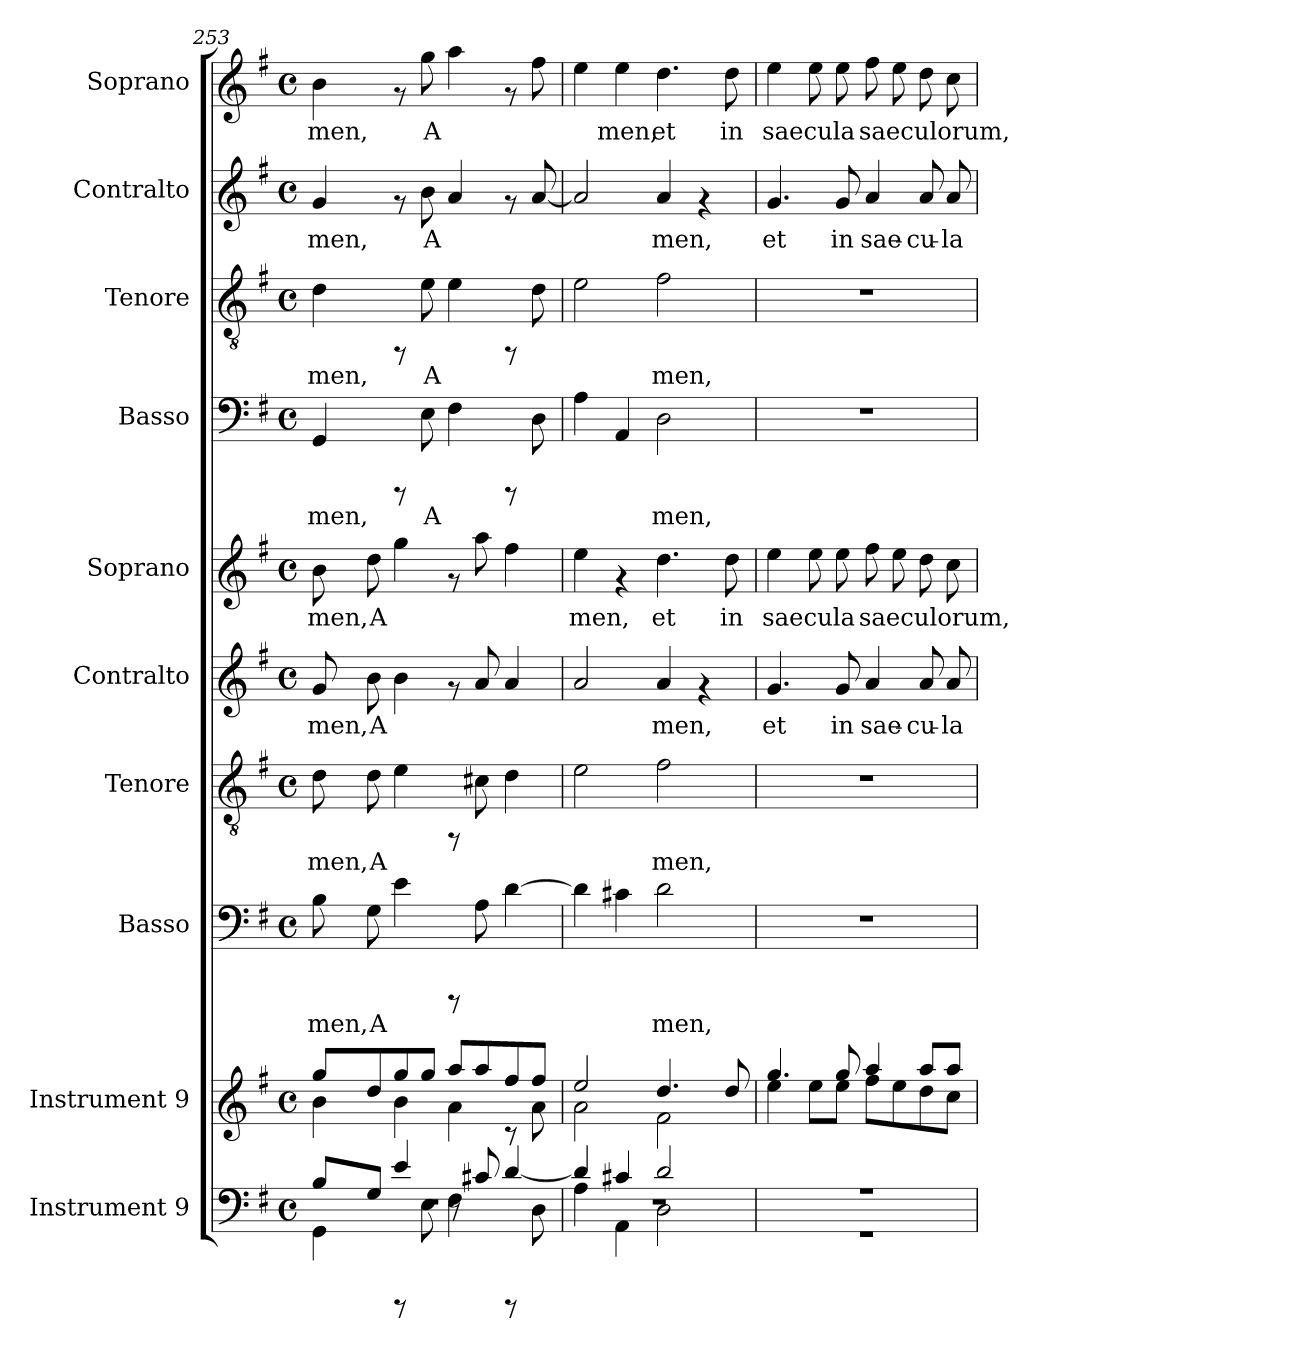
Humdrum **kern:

**kern	**kern	**kern	**text	**kern	**text	**kern	**text	**kern	**text	**kern	**text	**kern	**text	**kern	**text	**kern	**text
*part10	*part9	*part8	*part8	*part7	*part7	*part6	*part6	*part5	*part5	*part4	*part4	*part3	*part3	*part2	*part2	*part1	*part1
*staff10	*staff9	*staff8	*staff8	*staff7	*staff7	*staff6	*staff6	*staff5	*staff5	*staff4	*staff4	*staff3	*staff3	*staff2	*staff2	*staff1	*staff1
*I"Instrument 9	*I"Instrument 9	*I"Basso	*	*I"Tenore	*	*I"Contralto	*	*I"Soprano	*	*I"Basso	*	*I"Tenore	*	*I"Contralto	*	*I"Soprano	*
*	*	*	*	*	*	*	*	*	*	*I'Basso	*	*	*	*I'Contralto	*	*	*
*clefF4	*clefG2	*clefF4	*	*clefGv2	*	*clefG2	*	*clefG2	*	*clefF4	*	*clefGv2	*	*clefG2	*	*clefG2	*
*k[f#]	*k[f#]	*k[f#]	*	*k[f#]	*	*k[f#]	*	*k[f#]	*	*k[f#]	*	*k[f#]	*	*k[f#]	*	*k[f#]	*
*G:	*G:	*G:	*	*G:	*	*G:	*	*G:	*	*G:	*	*G:	*	*G:	*	*G:	*
*M4/4	*M4/4	*M4/4	*	*M4/4	*	*M4/4	*	*M4/4	*	*M4/4	*	*M4/4	*	*M4/4	*	*M4/4	*
*met(c)	*met(c)	*met(c)	*	*met(c)	*	*met(c)	*	*met(c)	*	*met(c)	*	*met(c)	*	*met(c)	*	*met(c)	*
=253	=253	=253	=253	=253	=253	=253	=253	=253	=253	=253	=253	=253	=253	=253	=253	=253	=253
*^	*^	*	*	*	*	*	*	*	*	*	*	*	*	*	*	*	*
*	*^	*	*	*	*	*	*	*	*	*	*	*	*	*	*	*	*	*	*
!	!	!	!	!	!	!LO:LY:b:cj	!	!LO:LY:b:cj	!	!LO:LY:b:cj	!	!LO:LY:b:cj	!	!LO:LY:b:cj	!	!LO:LY:b:cj	!	!LO:LY:b:cj	!	!LO:LY:b:cj
1r	8B/L	4GG\	8gg/L	4b\	8B\	-men,	8d\	-men,	8g/	-men,	8b\	-men,	4GG/	-men,	4d\	-men,	4g/	-men,	4b\	-men,
!	!	!	!	!	!	!LO:LY:b:cj	!	!LO:LY:b:cj	!	!LO:LY:b:cj	!	!LO:LY:b:cj	!	!	!	!	!	!	!	!
.	8G/J	.	8dd/	.	8G\	A-	8d\	A-	8b\	A-	8dd\	A-	.	.	.	.	.	.	.	.
!	!	!	!	!	!	!LO:LY:b:cj	!	!LO:LY:b:cj	!	!LO:LY:b:cj	!	!LO:LY:b:cj	!	!	!	!	!	!	!	!
.	4e/	8rFFFF	8gg/	4b\	4e\	--	4e\	--	4b\	--	4gg\	--	8rCCC	.	8rFF	.	8rf	.	8rf	.
!	!	!	!	!	!	!	!	!	!	!	!	!	!	!LO:LY:b:cj	!	!LO:LY:b:cj	!	!LO:LY:b:cj	!	!LO:LY:b:cj
.	.	8E\	8gg/J	.	.	.	.	.	.	.	.	.	8E\	A-	8e\	A-	8b\	A-	8gg\	A-
!	!	!	!	!	!	!	!	!	!	!	!	!	!	!LO:LY:b:cj	!	!LO:LY:b:cj	!	!LO:LY:b:cj	!	!LO:LY:b:cj
.	8r	4F#\	8aa/L	4a\	8rCCC	.	8rFF	.	8rf	.	8rf	.	4F#\	--	4e\	--	4a/	--	4aa\	--
!	!	!	!	!	!	!LO:LY:b:cj	!	!LO:LY:b:cj	!	!LO:LY:b:cj	!	!LO:LY:b:cj	!	!	!	!	!	!	!	!
.	8c#X/	.	8aa/	.	8A\	--	8c#X\	--	8a/	--	8aa\	--	.	.	.	.	.	.	.	.
!	!	!	!	!	!	!LO:LY:b:cj	!	!LO:LY:b:cj	!	!LO:LY:b:cj	!	!LO:LY:b:cj	!	!	!	!	!	!	!	!
.	[>4d/	8rFFFF	8ff#/	8rB	[>4d\	--	4d\	--	4a/	--	4ff#\	--	8rCCC	.	8rFF	.	8rf	.	8rf	.
!	!	!	!	!	!	!	!	!	!	!	!	!	!	!LO:LY:b:cj	!	!LO:LY:b:cj	!	!LO:LY:b:cj	!	!LO:LY:b:cj
.	.	8D\	8ff#/J	8a\	.	.	.	.	.	.	.	.	8D\	--	8d\	--	[<8a/	--	8ff#\	--
!!LO:PB:g=z
=254	=254	=254	=254	=254	=254	=254	=254	=254	=254	=254	=254	=254	=254	=254	=254	=254	=254	=254	=254	=254
!	!	!	!	!	!	!LO:LY:b:cj	!	!LO:LY:b:cj	!	!LO:LY:b:cj	!	!LO:LY:b:cj	!	!LO:LY:b:cj	!	!LO:LY:b:cj	!	!LO:LY:b:cj	!	!LO:LY:b:cj
1r	4d/]	4A\	2ee/	2a\	4d\]	--	2e\	--	2a/	--	4ee\	-men,	4A\	--	2e\	--	2a/]	--	4ee\	--
!	!	!	!	!	!	!LO:LY:b:cj	!	!	!	!	!	!	!	!LO:LY:b:cj	!	!	!	!	!	!LO:LY:b:cj
.	4c#X/	4AA\	.	.	4c#X\	--	.	.	.	.	4rf	.	4AA/	--	.	.	.	.	4ee\	-men,
!	!	!	!	!	!	!LO:LY:b:cj	!	!LO:LY:b:cj	!	!LO:LY:b:cj	!	!LO:LY:b:cj	!	!LO:LY:b:cj	!	!LO:LY:b:cj	!	!LO:LY:b:cj	!	!LO:LY:b:cj
.	2d/	2D\	4.dd/	2f#\	2d\	-men,	2f#\	-men,	4a/	-men,	4.dd\	et	2D\	-men,	2f#\	-men,	4a/	-men,	4.dd\	et
.	.	.	.	.	.	.	.	.	4rf	.	.	.	.	.	.	.	4rf	.	.	.
!	!	!	!	!	!	!	!	!	!	!	!	!LO:LY:b:cj	!	!	!	!	!	!	!	!LO:LY:b:cj
.	.	.	8dd/	.	.	.	.	.	.	.	8dd\	in	.	.	.	.	.	.	8dd\	in
*	*v	*v	*	*	*	*	*	*	*	*	*	*	*	*	*	*	*	*	*	*
=255	=255	=255	=255	=255	=255	=255	=255	=255	=255	=255	=255	=255	=255	=255	=255	=255	=255	=255	=255
!	!	!	!	!	!	!	!	!	!LO:LY:b:cj	!	!LO:LY:b:cj	!	!	!	!	!	!LO:LY:b:cj	!	!LO:LY:b:cj
1r	1r	4.gg/	4ee\	1r	.	1r	.	4.g/	et	4ee\	sae	1r	.	1r	.	4.g/	et	4ee\	sae
!	!	!	!	!	!	!	!	!	!	!	!LO:LY:b:cj	!	!	!	!	!	!	!	!LO:LY:b:cj
.	.	.	8ee\L	.	.	.	.	.	.	8ee\	cula	.	.	.	.	.	.	8ee\	cula
!	!	!	!	!	!	!	!	!	!LO:LY:b:cj	!	!LO:LY:b:cj	!	!	!	!	!	!LO:LY:b:cj	!	!LO:LY:b:cj
.	.	8gg/	8ee\J	.	.	.	.	8g/	in	8ee\	.	.	.	.	.	8g/	in	8ee\	.
!	!	!	!	!	!	!	!	!	!LO:LY:b:cj	!	!LO:LY:b:cj	!	!	!	!	!	!LO:LY:b:cj	!	!LO:LY:b:cj
.	.	4aa/	8ff#\L	.	.	.	.	4a/	sae-	8ff#\	saeculorum,	.	.	.	.	4a/	sae-	8ff#\	saeculorum,
!	!	!	!	!	!	!	!	!	!	!	!LO:LY:b:cj	!	!	!	!	!	!	!	!LO:LY:b:cj
.	.	.	8ee\	.	.	.	.	.	.	8ee\	.	.	.	.	.	.	.	8ee\	.
!	!	!	!	!	!	!	!	!	!LO:LY:b:cj	!	!LO:LY:b:cj	!	!	!	!	!	!LO:LY:b:cj	!	!LO:LY:b:cj
.	.	8aa/L	8dd\	.	.	.	.	8a/	-cu-	8dd\	.	.	.	.	.	8a/	-cu-	8dd\	.
!	!	!	!	!	!	!	!	!	!LO:LY:b:cj	!	!LO:LY:b:cj	!	!	!	!	!	!LO:LY:b:cj	!	!LO:LY:b:cj
.	.	8aa/J	8cc\J	.	.	.	.	8a/	-la	8cc\	.	.	.	.	.	8a/	-la	8cc\	.
*v	*v	*	*	*	*	*	*	*	*	*	*	*	*	*	*	*	*	*	*
*	*v	*v	*	*	*	*	*	*	*	*	*	*	*	*	*	*	*	*
=	=	=	=	=	=	=	=	=	=	=	=	=	=	=	=	=	=
*-	*-	*-	*-	*-	*-	*-	*-	*-	*-	*-	*-	*-	*-	*-	*-	*-	*-
